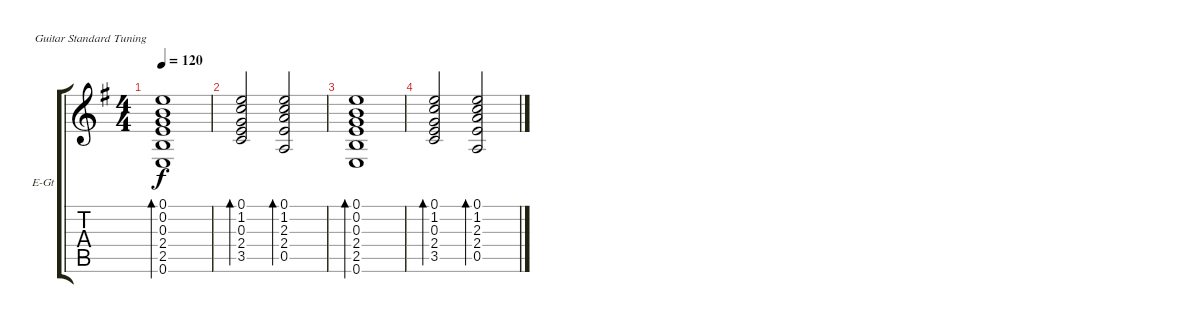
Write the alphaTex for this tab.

\defaultSystemsLayout 4
\bracketExtendMode groupsimilarinstruments
\firstSystemTrackNameOrientation horizontal
\otherSystemsTrackNameOrientation horizontal
\track ("Electric Guitar 2" "E-Gt") {instrument overdrivenguitar}
\staff {score tabs}
\tuning (E4 B3 G3 D3 A2 E2)
\ts (4 4)
\tempo 120
\clef g2
\ks eminor
(0.6 2.5 2.4 0.3 0.2 0.1).1{bd 231 dy f} |
(3.5 2.4 0.3 1.2 0.1).2{bd 228} (0.5 2.4 2.3 1.2 0.1).2{bd 225} |
(0.6 2.5 2.4 0.3 0.2 0.1).1{bd 231} |
(3.5 2.4 0.3 1.2 0.1).2{bd 228} (0.5 2.4 2.3 1.2 0.1).2{bd 225}
